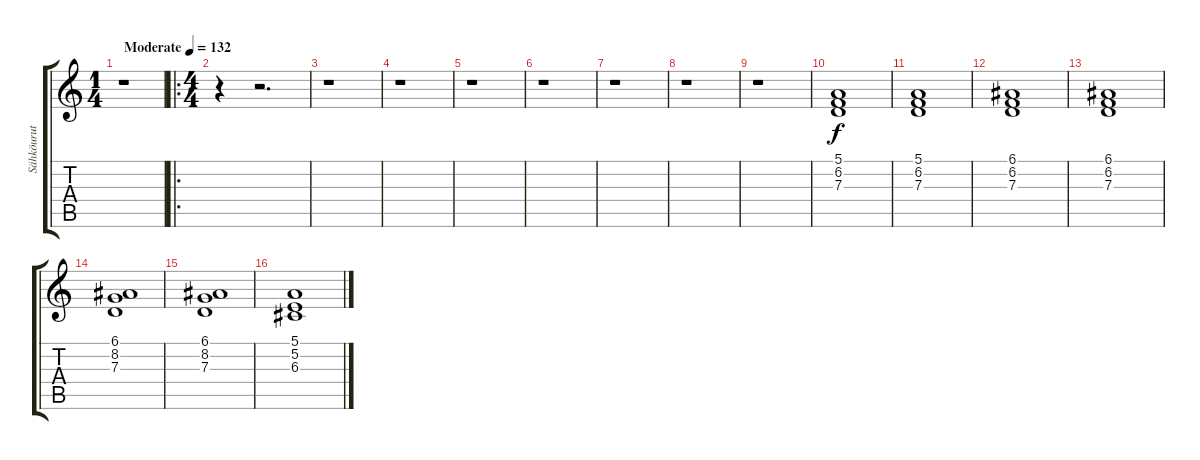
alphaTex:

\track ("Sähköurut 1" "Sähköurut ") {instrument churchorgan}
\staff {score tabs}
\tuning (E4 B3 G3 D3 A2 E2) {hide}
\ts (1 4)
\tempo (132 "Moderate")
\clef g2
\ks c
r.1{dy f instrument churchorgan} |
\ro
\ts (4 4)
r.4 r.2{d} |
r.1 |
r.1 |
r.1 |
r.1 |
r.1 |
r.1 |
r.1 |
(5.1 6.2 7.3).1 |
(5.1 6.2 7.3).1 |
(6.1 6.2 7.3).1 |
(6.1 6.2 7.3).1 |
(6.1 8.2 7.3).1 |
(6.1 8.2 7.3).1 |
(5.1 5.2 6.3).1
